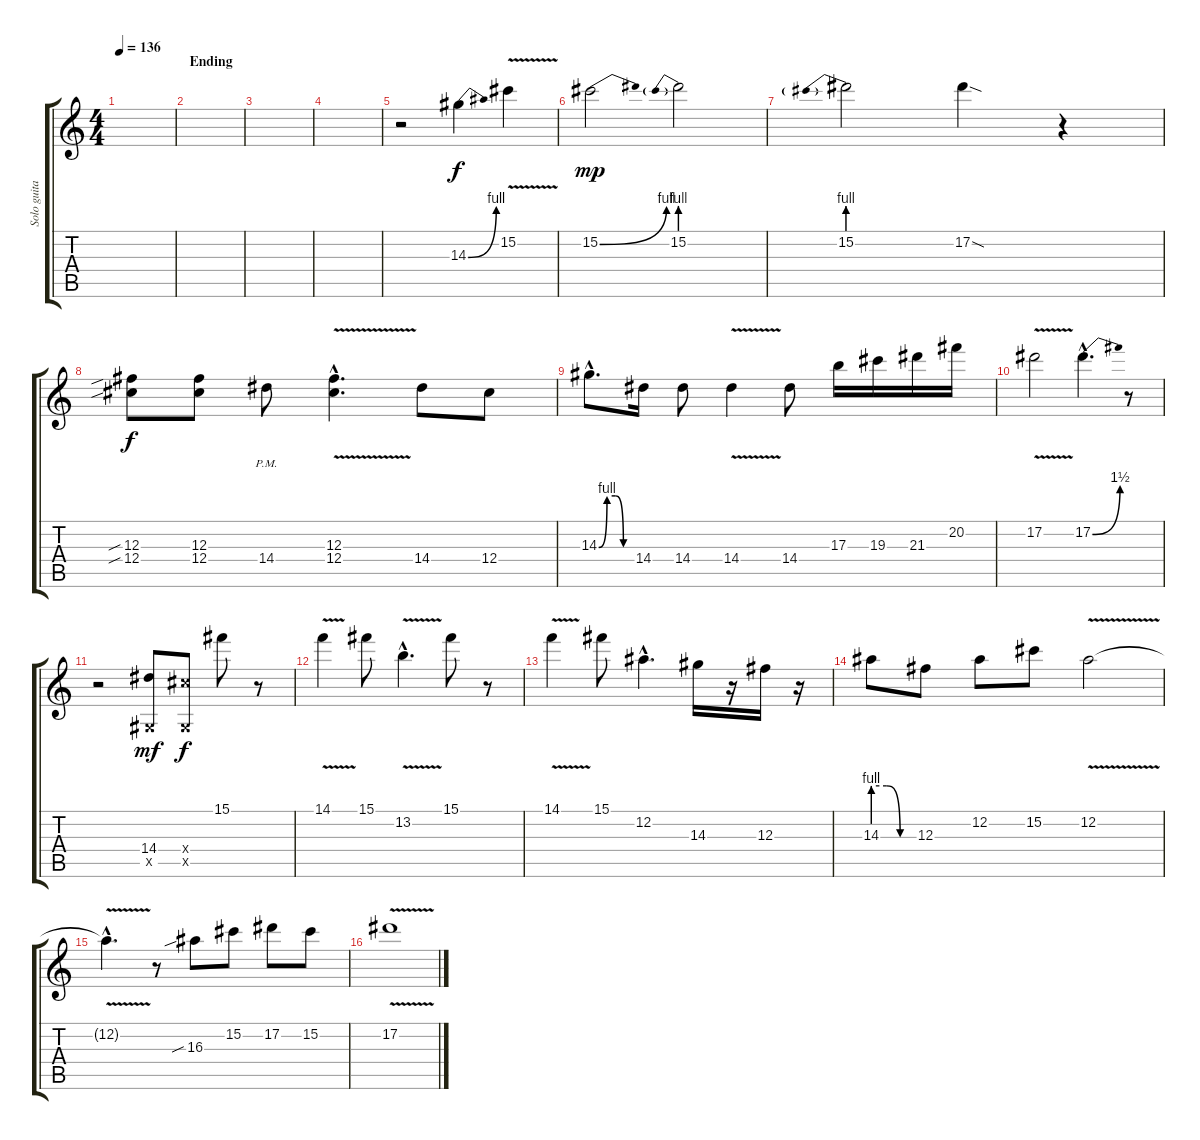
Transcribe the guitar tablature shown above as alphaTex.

\track ("Solo guitar" "Solo guita") {instrument overdrivenguitar}
\staff {score tabs}
\tuning (Eb4 Bb3 Gb3 Db3 Ab2 Eb2) {hide}
\ts (4 4)
\tempo 136
\clef g2
\ks c
|
\section ("" "Ending")
|
|
|
r.2 14.3{be (bend 0 0 60 4)}.4{volume 12} 15.2{v}.4 |
15.2{be (bend 0 0 60 4)}.2{dy mp} 15.2{be (prebend 0 4 60 4)}.2 |
15.2{be (prebend 0 4 60 4)}.2 17.2{sod}.4 r.4 |
(12.3{sib} 12.4{sib}).8{dy f volume 15} (12.3 12.4).8 14.4{pm}.8 (12.3{v hac} 12.4{hac}).4{d} 14.4.8 12.4.8 |
14.3{be (custom 0 0 15 4 30 4 45 0 60 0) hac}.8{d} 14.4.16 14.4.8 14.4{v}.4 14.4.8 17.3.16 19.3.16 21.3.16 20.2.16 |
17.2{v}.2 17.2{be (bend 0 0 60 6) hac}.4{d} r.8 |
r.2 (14.4 0.5{x}).8{dy mf} (12.4{x} 0.5{x}).8{dy f} 15.1.8 r.8 |
14.1{v}.4 15.1.8 13.2{v hac}.4{d} 15.1.8 r.8 |
14.1{v}.4 15.1.8 12.2{hac}.4{d} 14.3.16 r.16 12.3.16 r.16 |
14.3{be (custom 0 4 20 4 40 0 60 0)}.8 12.3.8 12.2.8 15.2.8 12.2{v}.2 |
12.2{hac t}.4{d} r.8 16.3{sib}.8 15.2.8 17.2.8 15.2.8 |
17.2{v}.1{volume 0}
